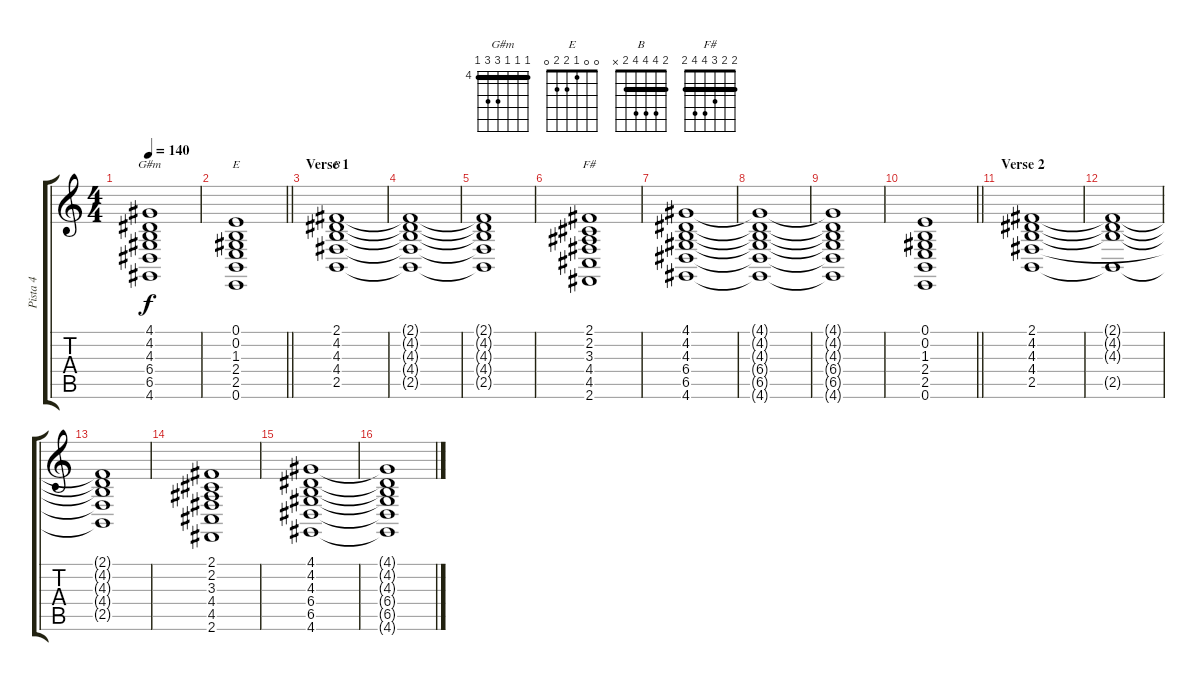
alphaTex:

\track ("Pista 4" "Pista 4") {instrument stringensemble2}
\staff {score tabs}
\tuning (E4 B3 G3 D3 A2 E2) {hide}
\chord ("G#m" 4 4 4 6 6 4) {firstfret 4 barre 4}
\chord ("E" 0 0 1 2 2 0)
\chord ("B" 2 4 4 4 2 x) {barre 2}
\chord ("F#" 2 2 3 4 4 2) {barre 2}
\ts (4 4)
\tempo 140
\clef g2
\ks c
(4.1{t} 4.2{t} 4.3{t} 6.4{t} 6.5{t} 4.6{t}).1{ch "G#m" dy f} |
\barLineRight lightlight
(0.1 0.2 1.3 2.4 2.5 0.6).1{ch "E"} |
\section ("" "Verse 1")
(2.1 4.2 4.3 4.4 2.5).1{ch "B"} |
(2.1{t} 4.2{t} 4.3{t} 4.4{t} 2.5{t}).1 |
(2.1{t} 4.2{t} 4.3{t} 4.4{t} 2.5{t}).1 |
(2.1 2.2 3.3 4.4 4.5 2.6).1{ch "F#"} |
(4.1 4.2 4.3 6.4 6.5 4.6).1 |
(4.1{t} 4.2{t} 4.3{t} 6.4{t} 6.5{t} 4.6{t}).1 |
(4.1{t} 4.2{t} 4.3{t} 6.4{t} 6.5{t} 4.6{t}).1 |
\barLineRight lightlight
(0.1 0.2 1.3 2.4 2.5 0.6).1 |
\section ("" "Verse 2")
(2.1 4.2 4.3 4.4 2.5).1 |
(2.1{t} 4.2{t} 4.3{t} 2.5{t}).1 |
(2.1{t} 4.2{t} 4.3{t} 4.4{t} 2.5{t}).1 |
(2.1 2.2 3.3 4.4 4.5 2.6).1 |
(4.1 4.2 4.3 6.4 6.5 4.6).1 |
(4.1{t} 4.2{t} 4.3{t} 6.4{t} 6.5{t} 4.6{t}).1
